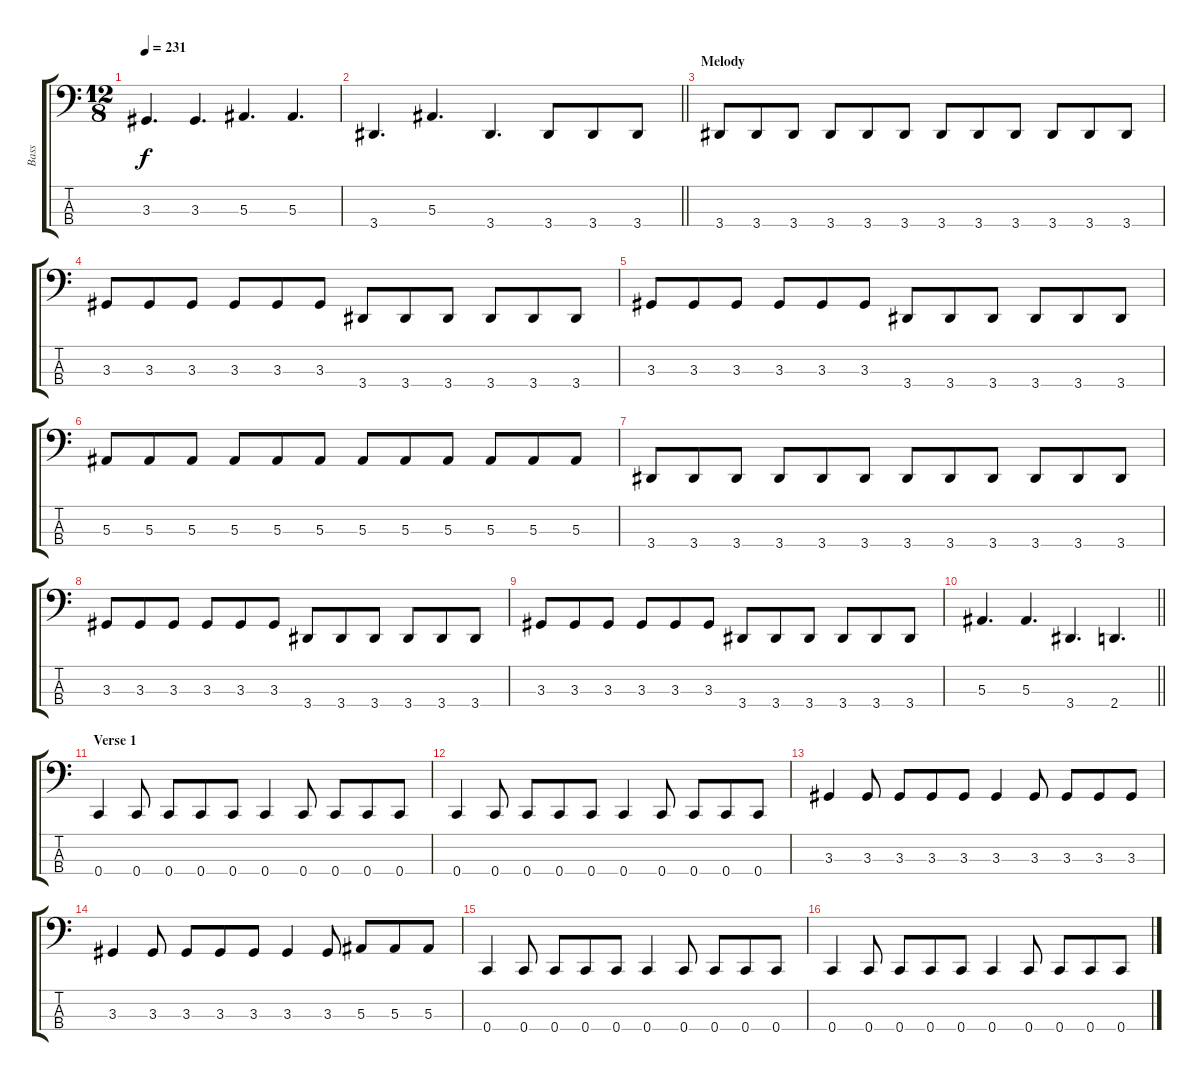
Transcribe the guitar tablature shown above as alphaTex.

\track ("Bass" "Bass") {instrument electricbasspick}
\staff {score tabs}
\tuning (Eb2 Bb1 F1 C1) {hide}
\ts (12 8)
\tempo 231
\clef f4
\ks c
3.3.4{d dy f} 3.3.4{d} 5.3.4{d} 5.3.4{d} |
\barLineRight lightlight
3.4.4{d} 5.3.4{d} 3.4.4{d} 3.4.8 3.4.8 3.4.8 |
\section ("" "Melody")
3.4.8 3.4.8 3.4.8 3.4.8 3.4.8 3.4.8 3.4.8 3.4.8 3.4.8 3.4.8 3.4.8 3.4.8 |
3.3.8 3.3.8 3.3.8 3.3.8 3.3.8 3.3.8 3.4.8 3.4.8 3.4.8 3.4.8 3.4.8 3.4.8 |
3.3.8 3.3.8 3.3.8 3.3.8 3.3.8 3.3.8 3.4.8 3.4.8 3.4.8 3.4.8 3.4.8 3.4.8 |
5.3.8 5.3.8 5.3.8 5.3.8 5.3.8 5.3.8 5.3.8 5.3.8 5.3.8 5.3.8 5.3.8 5.3.8 |
3.4.8 3.4.8 3.4.8 3.4.8 3.4.8 3.4.8 3.4.8 3.4.8 3.4.8 3.4.8 3.4.8 3.4.8 |
3.3.8 3.3.8 3.3.8 3.3.8 3.3.8 3.3.8 3.4.8 3.4.8 3.4.8 3.4.8 3.4.8 3.4.8 |
3.3.8 3.3.8 3.3.8 3.3.8 3.3.8 3.3.8 3.4.8 3.4.8 3.4.8 3.4.8 3.4.8 3.4.8 |
\barLineRight lightlight
5.3.4{d} 5.3.4{d} 3.4.4{d} 2.4.4{d} |
\section ("" "Verse 1")
0.4.4 0.4.8 0.4.8 0.4.8 0.4.8 0.4.4 0.4.8 0.4.8 0.4.8 0.4.8 |
0.4.4 0.4.8 0.4.8 0.4.8 0.4.8 0.4.4 0.4.8 0.4.8 0.4.8 0.4.8 |
3.3.4 3.3.8 3.3.8 3.3.8 3.3.8 3.3.4 3.3.8 3.3.8 3.3.8 3.3.8 |
3.3.4 3.3.8 3.3.8 3.3.8 3.3.8 3.3.4 3.3.8 5.3.8 5.3.8 5.3.8 |
0.4.4 0.4.8 0.4.8 0.4.8 0.4.8 0.4.4 0.4.8 0.4.8 0.4.8 0.4.8 |
0.4.4 0.4.8 0.4.8 0.4.8 0.4.8 0.4.4 0.4.8 0.4.8 0.4.8 0.4.8
